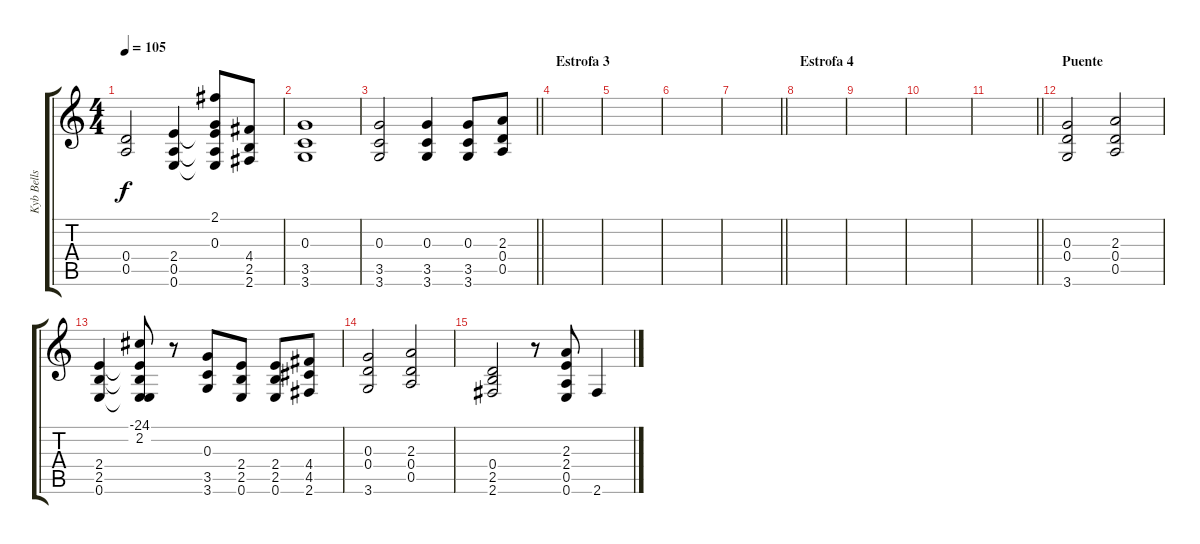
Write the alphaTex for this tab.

\track ("Kyb Bells" "Kyb Bells") {instrument fx5brightness}
\staff {score tabs}
\tuning (E5 B4 G4 D4 A3 E3) {hide}
\ts (4 4)
\tempo 105
\clef g2
\ks c
(0.4 0.5).2{dy f} (2.4 0.5 0.6).4 (2.1 0.3 2.4{t} 0.5{t} 0.6{t}).8 (4.4 2.5 2.6).8 |
(0.3 3.5 3.6).1 |
\barLineRight lightlight
(0.3 3.5 3.6).2 (0.3 3.5 3.6).4 (0.3 3.5 3.6).8 (2.3 0.4 0.5).8 |
\section ("" "Estrofa 3")
|
|
|
\barLineRight lightlight
|
\section ("" "Estrofa 4")
|
|
|
\barLineRight lightlight
|
\section ("" "Puente")
(0.3 0.4 3.6).2 (2.3 0.4 0.5).2 |
(2.4 2.5 0.6).4 (-24.1 2.2 2.4{t} 2.5{t} 0.6{t}).8 r.8 (0.3 3.5 3.6).8 (2.4 2.5 0.6).8 (2.4 2.5 0.6).8 (4.4 4.5 2.6).8 |
(0.3 0.4 3.6).2 (2.3 0.4 0.5).2 |
(0.4 2.5 2.6).2 r.8 (2.3 2.4 0.5 0.6).8 2.6.4
